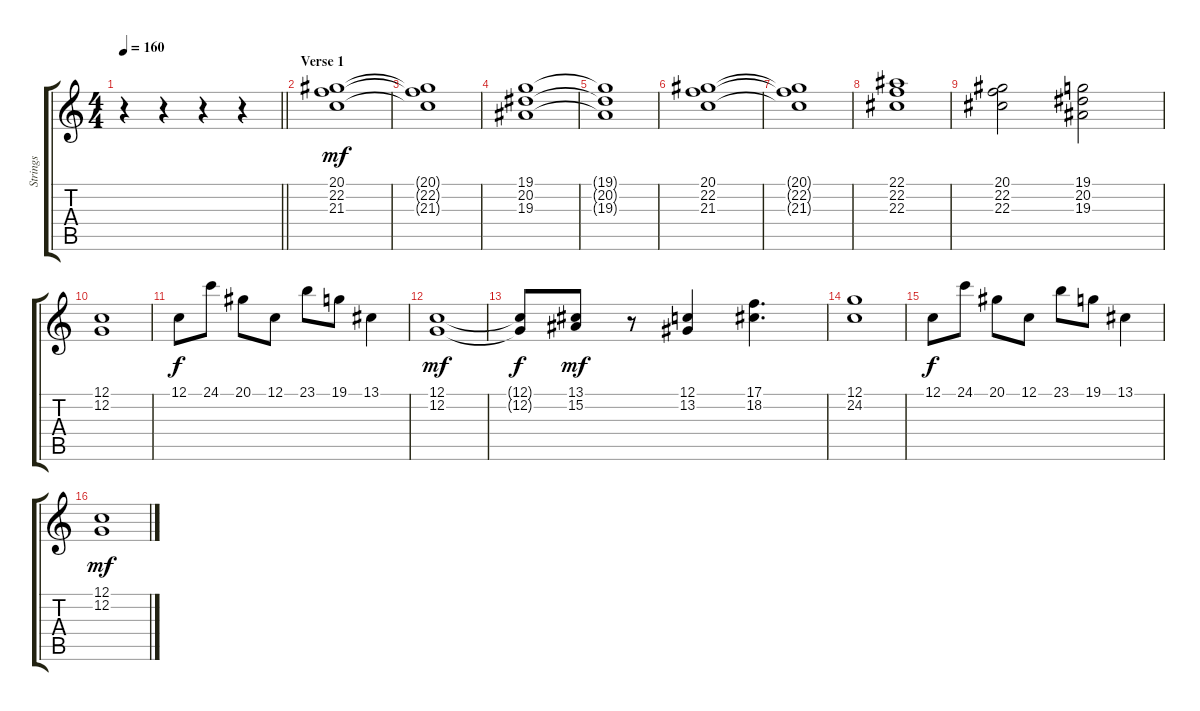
\track ("Strings" "Strings") {instrument stringensemble1}
\staff {score tabs}
\tuning (C4 G3 Eb3 Bb2 F2 C2) {hide}
\ts (4 4)
\tempo 160
\clef g2
\barLineRight lightlight
\ks c
r.4{dy f} r.4 r.4 r.4 |
\section ("" "Verse 1")
(20.1 22.2 21.3).1{dy mf} |
(20.1{t} 22.2{t} 21.3{t}).1 |
(19.1 20.2 19.3).1 |
(19.1{t} 20.2{t} 19.3{t}).1 |
(20.1 22.2 21.3).1 |
(20.1{t} 22.2{t} 21.3{t}).1 |
(22.1 22.2 22.3).1 |
(20.1 22.2 22.3).2 (19.1 20.2 19.3).2 |
(12.1 12.2).1 |
12.1.8{dy f} 24.1.8 20.1.8 12.1.8 23.1.8 19.1.8 13.1.4 |
(12.1 12.2).1{dy mf} |
(12.1{t} 12.2{t}).8{dy f} (13.1 15.2).8{dy mf} r.8 (12.1 13.2).4 (17.1 18.2).4{d} |
(12.1 24.2).1 |
12.1.8{dy f} 24.1.8 20.1.8 12.1.8 23.1.8 19.1.8 13.1.4 |
(12.1 12.2).1{dy mf}
